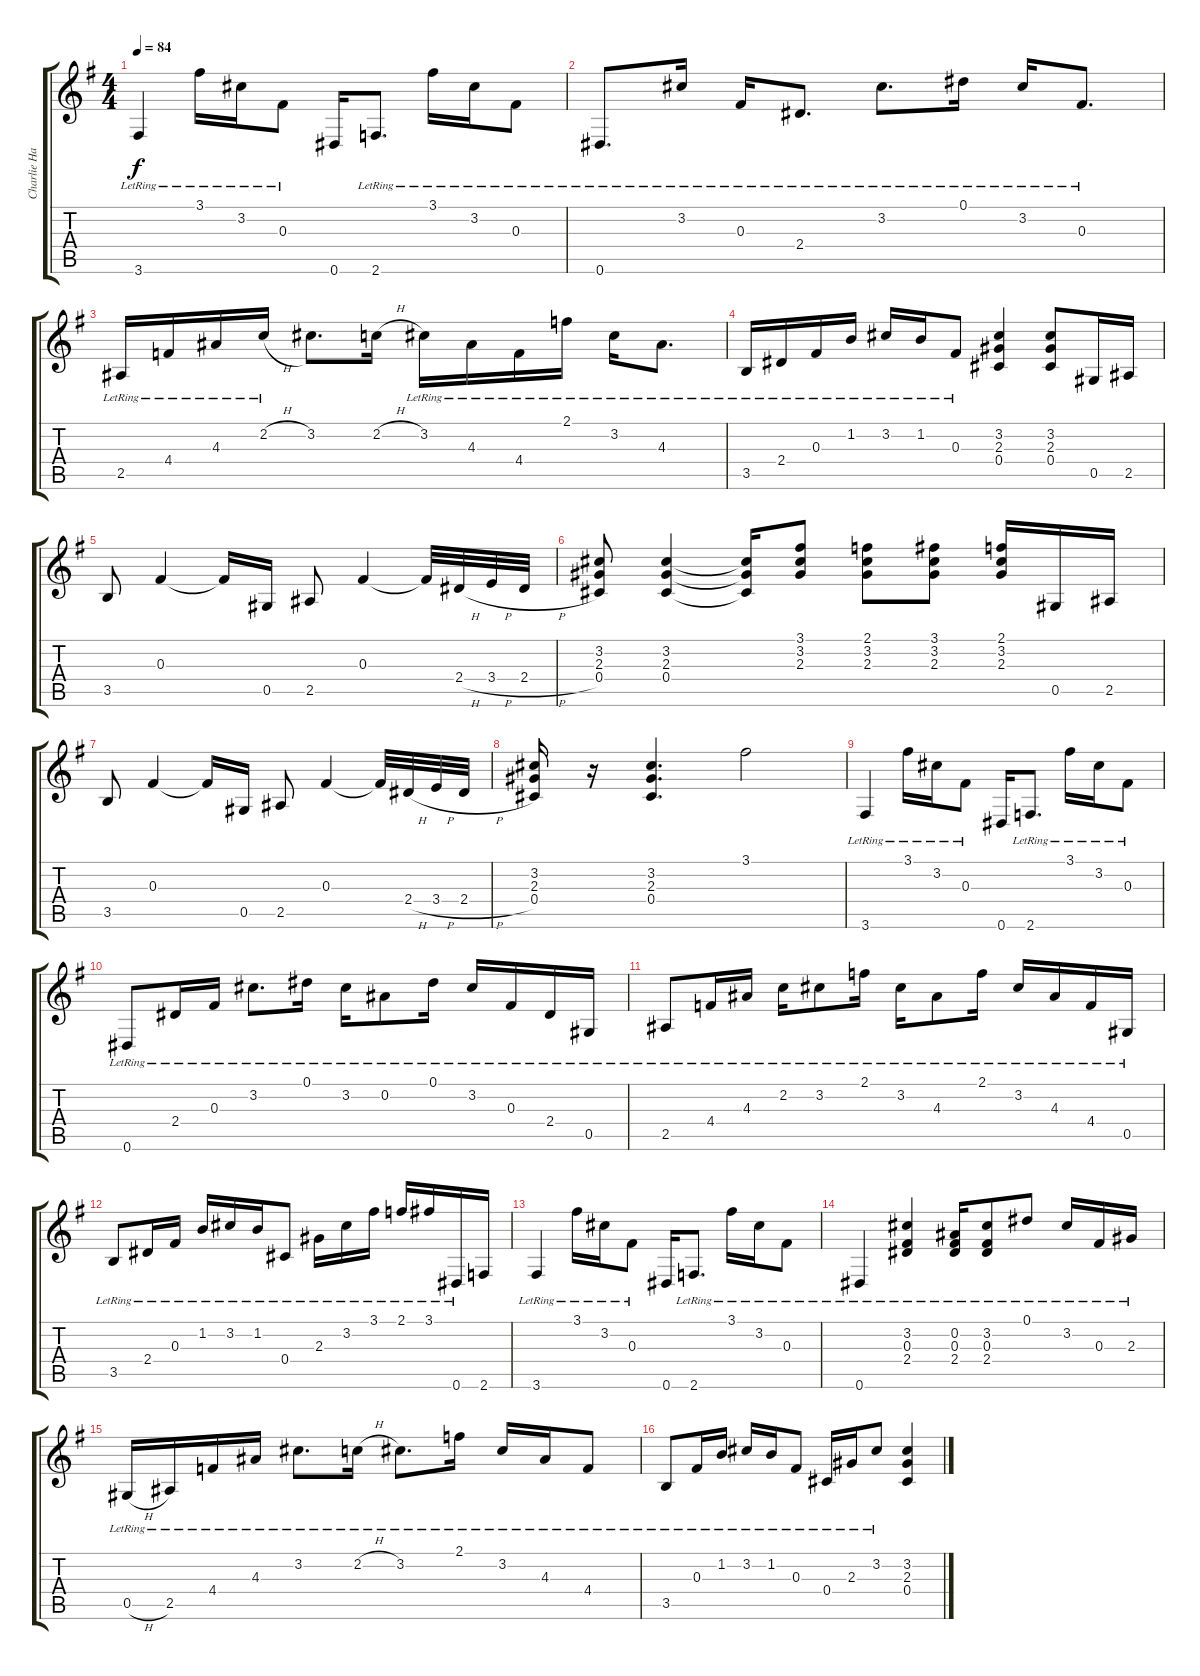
\track ("Charlie Hargrett Guitar" "Charlie Ha") {instrument overdrivenguitar}
\staff {score tabs}
\tuning (Eb4 Bb3 Gb3 Db3 Ab2 Eb2) {hide}
\ts (4 4)
\tempo 84
\clef g2
\ks g
3.6{lr}.4{dy f} 3.1{lr}.16 3.2{lr}.16 0.3{lr}.8 0.6.16 2.6{lr}.8{d} 3.1{lr}.16 3.2{lr}.16 0.3{lr}.8 |
0.6{lr}.8{d} 3.2{lr}.16 0.3{lr}.16 2.4{lr}.8{d} 3.2{lr}.8{d} 0.1{lr}.16 3.2{lr}.16 0.3{lr}.8{d} |
2.5{lr}.16 4.4{lr}.16 4.3{lr}.16 2.2{h lr}.16 3.2.8{d} 2.2{h}.16 3.2{lr}.16 4.3{lr}.16 4.4{lr}.16 2.1{lr}.16 3.2{lr}.16 4.3{lr}.8{d} |
3.5{lr}.16 2.4{lr}.16 0.3{lr}.16 1.2{lr}.16 3.2{lr}.16 1.2{lr}.16 0.3{lr}.8 (3.2 2.3 0.4).4{instrument overdrivenguitar} (3.2 2.3 0.4).8 0.5.16 2.5.16 |
3.5.8 0.3.4 0.3{t}.16 0.5.16 2.5.8 0.3.4 0.3{t}.32 2.4{h}.32 3.4{h}.32 2.4{h}.32 |
(3.2 2.3 0.4).8 (3.2 2.3 0.4).4 (3.2{t} 2.3{t} 0.4{t}).16 (3.1 3.2 2.3).8 (2.1 3.2 2.3).8 (3.1 3.2 2.3).8 (2.1 3.2 2.3).16 0.5.16 2.5.16 |
3.5.8 0.3.4 0.3{t}.16 0.5.16 2.5.8 0.3.4 0.3{t}.32 2.4{h}.32 3.4{h}.32 2.4{h}.32 |
(3.2 2.3 0.4).16 r.16 (3.2 2.3 0.4).4{d} 3.1.2{instrument electricguitarclean} |
3.6{lr}.4 3.1{lr}.16 3.2{lr}.16 0.3{lr}.8 0.6.16 2.6{lr}.8{d} 3.1{lr}.16 3.2{lr}.16 0.3{lr}.8 |
0.6{lr}.8 2.4{lr}.16 0.3{lr}.16 3.2{lr}.8{d} 0.1{lr}.16 3.2{lr}.16 0.2{lr}.8 0.1{lr}.16 3.2{lr}.16 0.3{lr}.16 2.4{lr}.16 0.5{lr}.16 |
2.5{lr}.8 4.4{lr}.16 4.3{lr}.16 2.2{lr}.16 3.2{lr}.8 2.1{lr}.16 3.2{lr}.16 4.3{lr}.8 2.1{lr}.16 3.2{lr}.16 4.3{lr}.16 4.4{lr}.16 0.5{lr}.16 |
3.5{lr}.8 2.4{lr}.16 0.3{lr}.16 1.2{lr}.16 3.2{lr}.16 1.2{lr}.16 0.4{lr}.8 2.3{lr}.16 3.2{lr}.16 3.1{lr}.16 2.1{lr}.16 3.1{lr}.16 0.6{lr}.16 2.6.16 |
3.6{lr}.4 3.1{lr}.16 3.2{lr}.16 0.3{lr}.8 0.6.16 2.6{lr}.8{d} 3.1{lr}.16 3.2{lr}.16 0.3{lr}.8 |
0.6{lr}.4 (3.2{lr} 0.3{lr} 2.4).4 (0.2{lr} 0.3{lr} 2.4{lr}).16 (3.2{lr} 0.3{lr} 2.4{lr}).8 0.1{lr}.8 3.2{lr}.16 0.3{lr}.16 2.3{lr}.16 |
0.5{h lr}.16 2.5{lr}.16 4.4{lr}.16 4.3{lr}.16 3.2{lr}.8{d} 2.2{h lr}.16 3.2{lr}.8{d} 2.1{lr}.16 3.2{lr}.16 4.3{lr}.16 4.4{lr}.8 |
3.5{lr}.8 0.3{lr}.16 1.2{lr}.16 3.2{lr}.16 1.2{lr}.16 0.3{lr}.8 0.4{lr}.16 2.3{lr}.16 3.2{lr}.8 (3.2 2.3 0.4).4{instrument overdrivenguitar}
